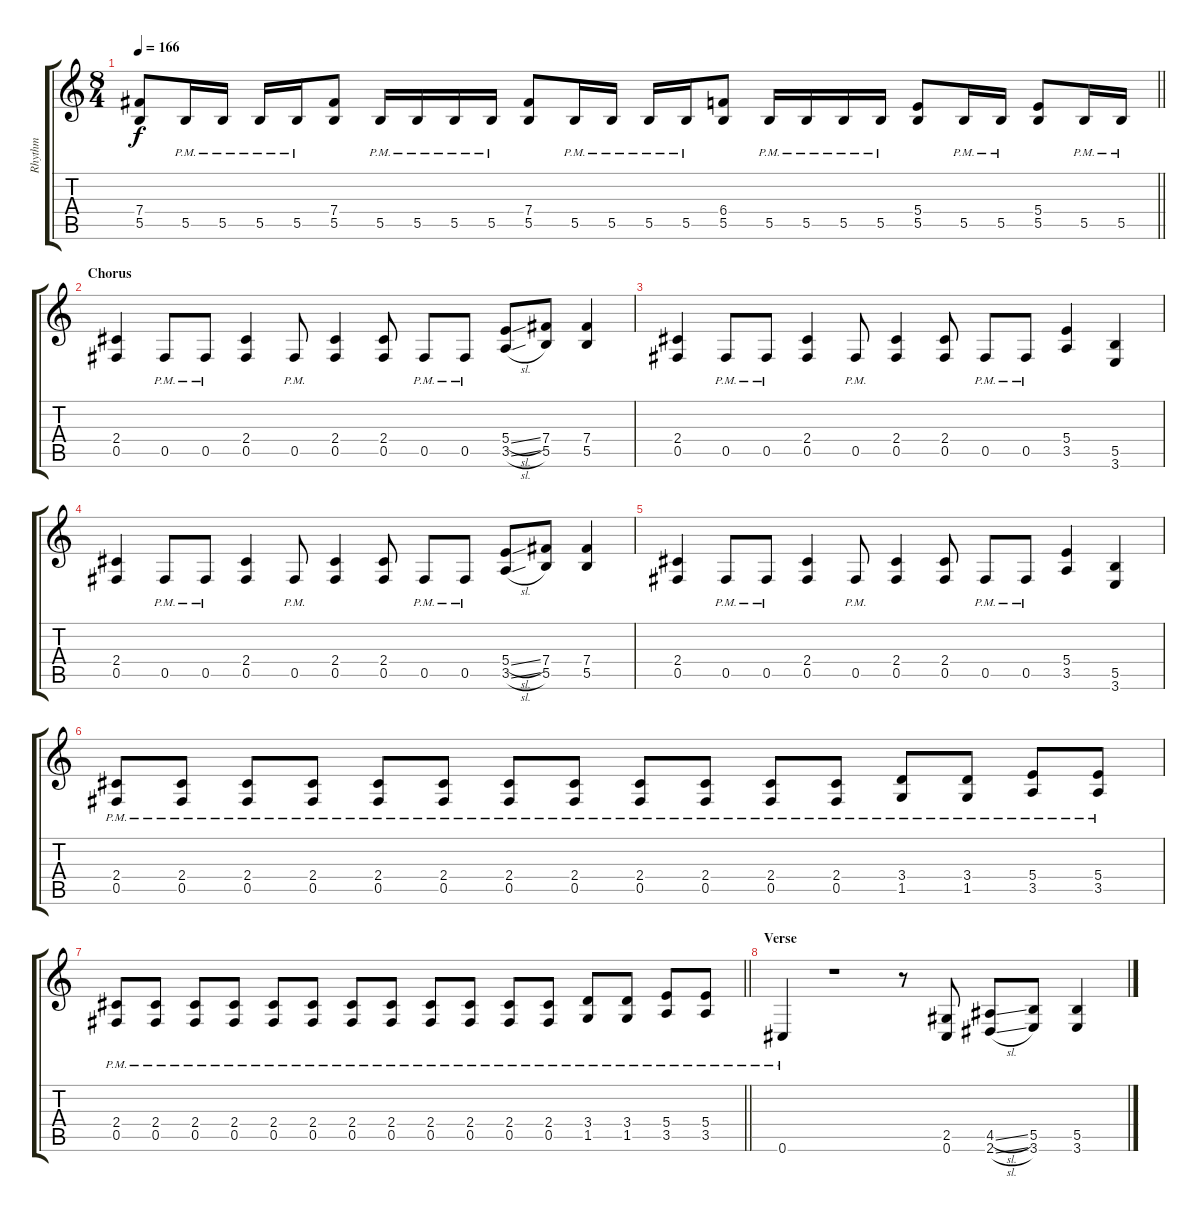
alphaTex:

\track ("Rhythm" "Rhythm") {instrument distortionguitar}
\staff {score tabs}
\tuning (Db4 Ab3 E3 B2 Gb2 Db2) {hide}
\ts (8 4)
\tempo 166
\clef g2
\barLineRight lightlight
\ks c
(7.4 5.5).8{dy f} 5.5{pm}.16 5.5{pm}.16 5.5{pm}.16 5.5{pm}.16 (7.4 5.5).8 5.5{pm}.16 5.5{pm}.16 5.5{pm}.16 5.5{pm}.16 (7.4 5.5).8 5.5{pm}.16 5.5{pm}.16 5.5{pm}.16 5.5{pm}.16 (6.4 5.5).8 5.5{pm}.16 5.5{pm}.16 5.5{pm}.16 5.5{pm}.16 (5.4 5.5).8 5.5{pm}.16 5.5{pm}.16 (5.4 5.5).8 5.5{pm}.16 5.5{pm}.16 |
\section ("" "Chorus")
(2.4 0.5).4 0.5{pm}.8 0.5{pm}.8 (2.4 0.5).4 0.5{pm}.8 (2.4 0.5).4 (2.4 0.5).8 0.5{pm}.8 0.5{pm}.8 (5.4{sl} 3.5{sl}).8 (7.4 5.5).8 (7.4 5.5).4 |
(2.4 0.5).4 0.5{pm}.8 0.5{pm}.8 (2.4 0.5).4 0.5{pm}.8 (2.4 0.5).4 (2.4 0.5).8 0.5{pm}.8 0.5{pm}.8 (5.4 3.5).4 (5.5 3.6).4 |
(2.4 0.5).4 0.5{pm}.8 0.5{pm}.8 (2.4 0.5).4 0.5{pm}.8 (2.4 0.5).4 (2.4 0.5).8 0.5{pm}.8 0.5{pm}.8 (5.4{sl} 3.5{sl}).8 (7.4 5.5).8 (7.4 5.5).4 |
(2.4 0.5).4 0.5{pm}.8 0.5{pm}.8 (2.4 0.5).4 0.5{pm}.8 (2.4 0.5).4 (2.4 0.5).8 0.5{pm}.8 0.5{pm}.8 (5.4 3.5).4 (5.5 3.6).4 |
(2.4{pm} 0.5{pm}).8 (2.4{pm} 0.5{pm}).8 (2.4{pm} 0.5{pm}).8 (2.4{pm} 0.5{pm}).8 (2.4{pm} 0.5{pm}).8 (2.4{pm} 0.5{pm}).8 (2.4{pm} 0.5{pm}).8 (2.4{pm} 0.5{pm}).8 (2.4{pm} 0.5{pm}).8 (2.4{pm} 0.5{pm}).8 (2.4{pm} 0.5{pm}).8 (2.4{pm} 0.5{pm}).8 (3.4{pm} 1.5{pm}).8 (3.4{pm} 1.5{pm}).8 (5.4{pm} 3.5{pm}).8 (5.4{pm} 3.5{pm}).8 |
\barLineRight lightlight
(2.4{pm} 0.5{pm}).8 (2.4{pm} 0.5{pm}).8 (2.4{pm} 0.5{pm}).8 (2.4{pm} 0.5{pm}).8 (2.4{pm} 0.5{pm}).8 (2.4{pm} 0.5{pm}).8 (2.4{pm} 0.5{pm}).8 (2.4{pm} 0.5{pm}).8 (2.4{pm} 0.5{pm}).8 (2.4{pm} 0.5{pm}).8 (2.4{pm} 0.5{pm}).8 (2.4{pm} 0.5{pm}).8 (3.4{pm} 1.5{pm}).8 (3.4{pm} 1.5{pm}).8 (5.4{pm} 3.5{pm}).8 (5.4{pm} 3.5{pm}).8 |
\section ("" "Verse")
0.6{pm}.4 r.1 r.8 (2.5 0.6).8 (4.5{sl} 2.6{sl}).8 (5.5 3.6).8 (5.5 3.6).4
